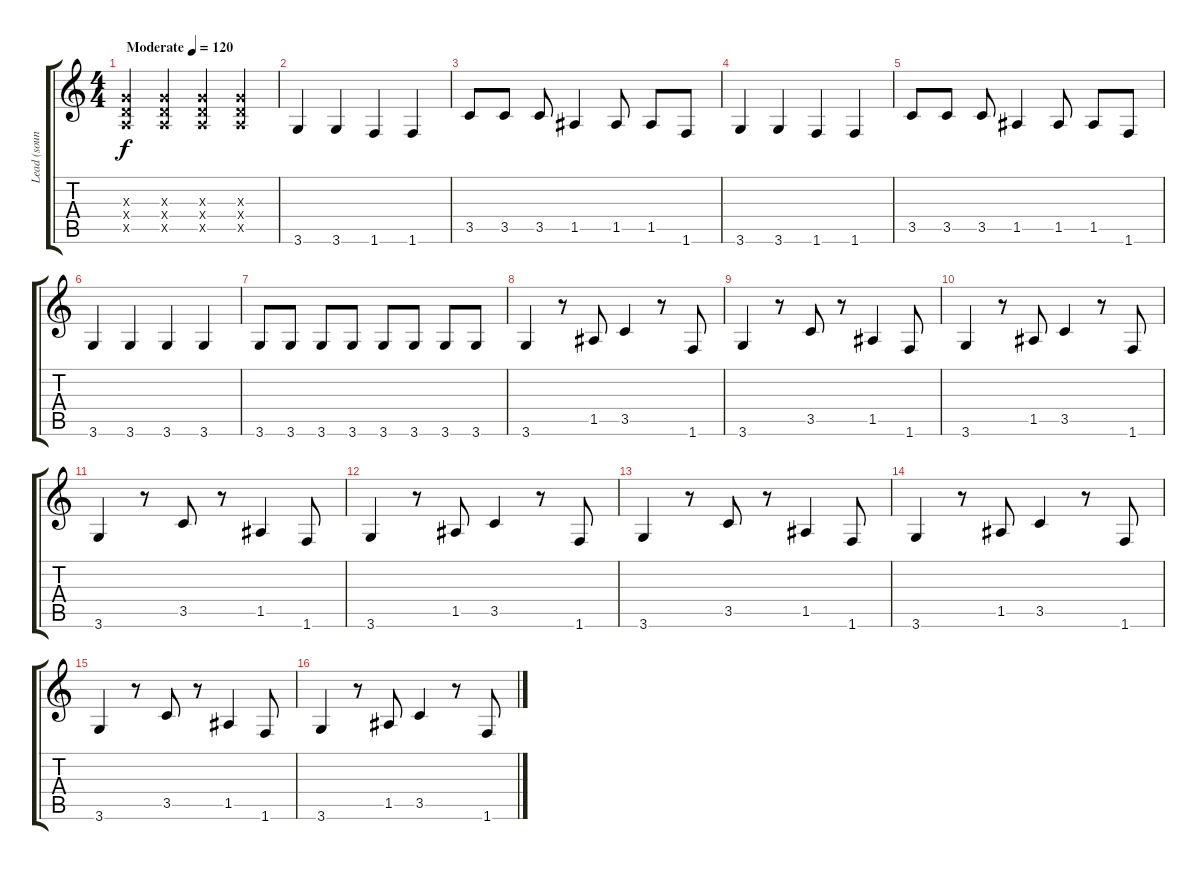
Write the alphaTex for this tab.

\track ("Lead (sound like)" "Lead (soun") {instrument distortionguitar}
\staff {score tabs}
\tuning (E4 B3 G3 D3 A2 E2) {hide}
\ts (4 4)
\tempo (120 "Moderate")
\clef g2
\ks c
(0.3{x} 0.4{x} 0.5{x}).4{dy f instrument distortionguitar} (0.3{x} 0.4{x} 0.5{x}).4 (0.3{x} 0.4{x} 0.5{x}).4 (0.3{x} 0.4{x} 0.5{x}).4 |
3.6.4 3.6.4 1.6.4 1.6.4 |
3.5.8 3.5.8 3.5.8 1.5.4 1.5.8 1.5.8 1.6.8 |
3.6.4 3.6.4 1.6.4 1.6.4 |
3.5.8 3.5.8 3.5.8 1.5.4 1.5.8 1.5.8 1.6.8 |
3.6.4 3.6.4 3.6.4 3.6.4 |
3.6.8 3.6.8 3.6.8 3.6.8 3.6.8 3.6.8 3.6.8 3.6.8 |
3.6.4 r.8 1.5.8 3.5.4 r.8 1.6.8 |
3.6.4 r.8 3.5.8 r.8 1.5.4 1.6.8 |
3.6.4 r.8 1.5.8 3.5.4 r.8 1.6.8 |
3.6.4 r.8 3.5.8 r.8 1.5.4 1.6.8 |
3.6.4 r.8 1.5.8 3.5.4 r.8 1.6.8 |
3.6.4 r.8 3.5.8 r.8 1.5.4 1.6.8 |
3.6.4 r.8 1.5.8 3.5.4 r.8 1.6.8 |
3.6.4 r.8 3.5.8 r.8 1.5.4 1.6.8 |
3.6.4 r.8 1.5.8 3.5.4 r.8 1.6.8
